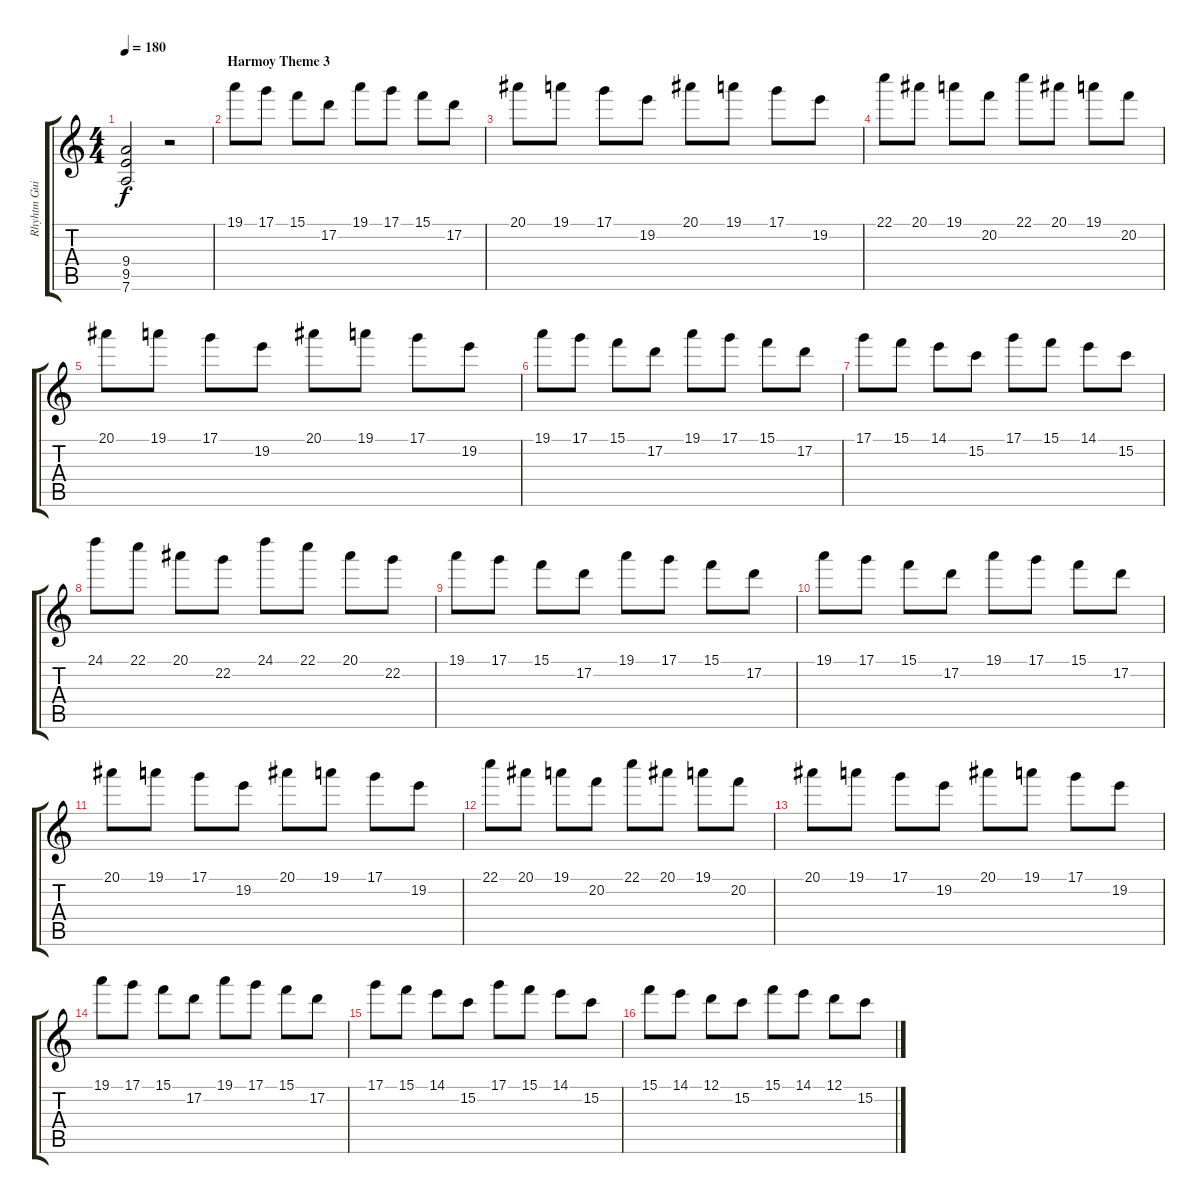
\track ("Rhyhtm Guitar" "Rhyhtm Gui") {instrument distortionguitar}
\staff {score tabs}
\tuning (D4 A3 F3 C3 G2 D2) {hide}
\ts (4 4)
\tempo 180
\clef g2
\ks c
(9.4 9.5 7.6).2{dy f} r.2 |
\section ("" "Harmoy Theme 3")
19.1.8{volume 12} 17.1.8 15.1.8 17.2.8 19.1.8 17.1.8 15.1.8 17.2.8 |
20.1.8 19.1.8 17.1.8 19.2.8 20.1.8 19.1.8 17.1.8 19.2.8 |
22.1.8 20.1.8 19.1.8 20.2.8 22.1.8 20.1.8 19.1.8 20.2.8 |
20.1.8 19.1.8 17.1.8 19.2.8 20.1.8 19.1.8 17.1.8 19.2.8 |
19.1.8 17.1.8 15.1.8 17.2.8 19.1.8 17.1.8 15.1.8 17.2.8 |
17.1.8{volume 12} 15.1.8 14.1.8 15.2.8 17.1.8 15.1.8 14.1.8 15.2.8 |
24.1.8 22.1.8 20.1.8 22.2.8 24.1.8 22.1.8 20.1.8 22.2.8 |
19.1.8 17.1.8 15.1.8 17.2.8 19.1.8 17.1.8 15.1.8 17.2.8 |
19.1.8 17.1.8 15.1.8 17.2.8 19.1.8 17.1.8 15.1.8 17.2.8 |
20.1.8{volume 12} 19.1.8 17.1.8 19.2.8 20.1.8 19.1.8 17.1.8 19.2.8 |
22.1.8 20.1.8 19.1.8 20.2.8 22.1.8 20.1.8 19.1.8 20.2.8 |
20.1.8 19.1.8 17.1.8 19.2.8 20.1.8 19.1.8 17.1.8 19.2.8 |
19.1.8 17.1.8 15.1.8 17.2.8 19.1.8 17.1.8 15.1.8 17.2.8 |
17.1.8 15.1.8 14.1.8 15.2.8 17.1.8 15.1.8 14.1.8 15.2.8 |
15.1.8{volume 12} 14.1.8 12.1.8 15.2.8 15.1.8 14.1.8 12.1.8 15.2.8
